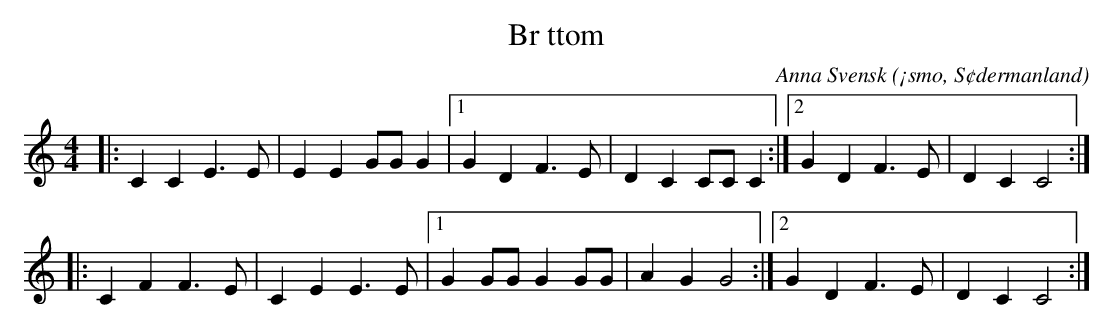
X:1
T:Br ttom
C:Anna Svensk
O:¡smo, S¢dermanland
M:4/4
L:1/8
Q: 220
K:C
|: C2C2 E3E | E2E2 GGG2 |1 G2D2 F3E  | D2C2 CCC2 :|2 G2D2 F3E | D2C2 C4 :|
|: C2F2 F3E | C2E2 E3E  |1 G2GG G2GG | A2G2 G4   :|2 G2D2 F3E | D2C2 C4 :|
